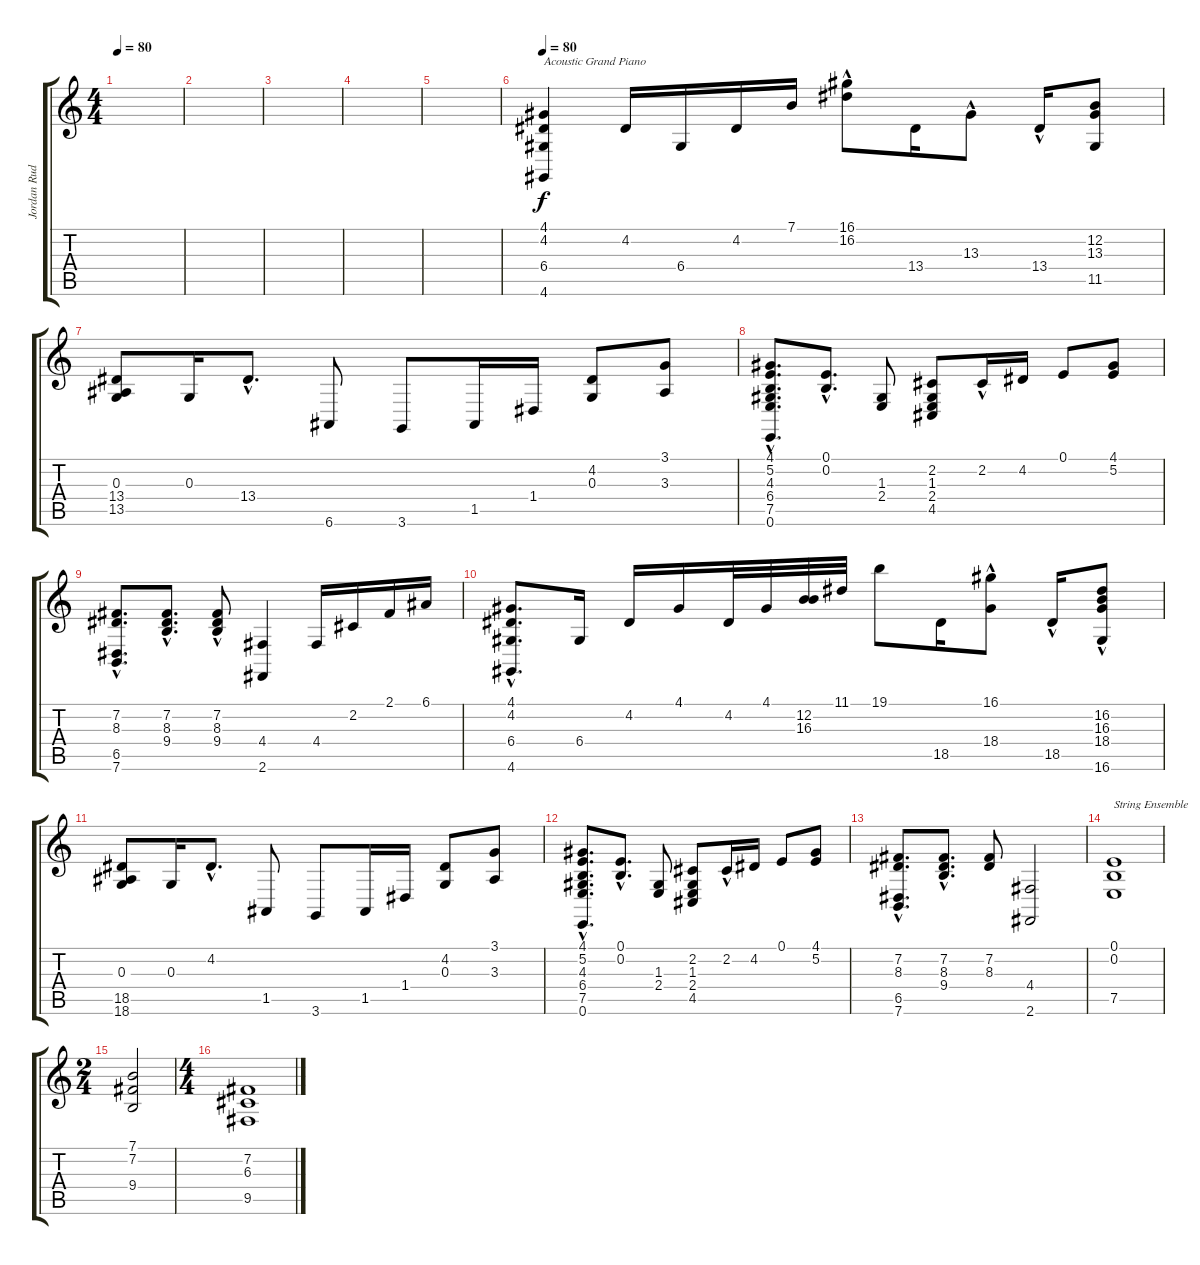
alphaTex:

\track ("Jordan Rudess - Keyboard" "Jordan Rud") {instrument stringensemble1}
\staff {score tabs}
\tuning (E4 B3 G3 D3 A2 E2) {hide}
\ts (4 4)
\tempo 80
\clef g2
\ks c
|
|
|
|
|
\tempo 80
(4.1 4.2 6.4 4.6).4{txt "Acoustic Grand Piano" instrument acousticgrandpiano} 4.2.16 6.4.16 4.2.16 7.1.16 (16.1{hac} 16.2{hac}).8 13.4.16 13.3{hac}.8 13.4{hac}.16 (12.2 13.3 11.5).8 |
(0.3 13.4 13.5).8 0.3.16 13.4{hac}.8{d} 6.6.8 3.6.8 1.5.16 1.4.16 (4.2 0.3).8 (3.1 3.3).8 |
(4.1{hac} 5.2{hac} 4.3{hac} 6.4{hac} 7.5{hac} 0.6).8{d} (0.1{hac} 0.2).8{d} (1.3 2.4).8 (2.2 1.3 2.4 4.5).8 2.2{hac}.16 4.2.16 0.1.8 (4.1 5.2).8 |
(7.2{hac} 8.3{hac} 6.5 7.6).8{d} (7.2{hac} 8.3{hac} 9.4{hac}).8{d} (7.2{hac} 8.3{hac} 9.4{hac}).8 (4.4 2.6).4 4.4.16 2.2.16 2.1.16 6.1.16 |
(4.1{hac} 4.2{hac} 6.4{hac} 4.6).8{d} 6.4.16 4.2.16 4.1.16 4.2.32 4.1.32 (12.2 16.3).32 11.1.32 19.1.8 18.5.16 (16.1{hac} 18.4{hac}).8 18.5{hac}.16 (16.2{hac} 16.3 18.4 16.6).8 |
(0.3 18.5 18.6).8 0.3.16 4.2{hac}.8{d} 1.5.8 3.6.8 1.5.16 1.4.16 (4.2 0.3).8 (3.1 3.3).8 |
(4.1{hac} 5.2{hac} 4.3{hac} 6.4{hac} 7.5{hac} 0.6).8{d} (0.1{hac} 0.2).8{d} (1.3 2.4).8 (2.2 1.3 2.4 4.5).8 2.2{hac}.16 4.2.16 0.1.8 (4.1 5.2).8 |
(7.2{hac} 8.3{hac} 6.5 7.6).8{d} (7.2{hac} 8.3{hac} 9.4{hac}).8{d} (7.2 8.3).8 (4.4 2.6).2 |
(0.1 0.2 7.5).1{txt "String Ensemble" instrument stringensemble1} |
\ts (2 4)
(7.1 7.2 9.4).2 |
\ts (4 4)
(7.2 6.3 9.5).1
